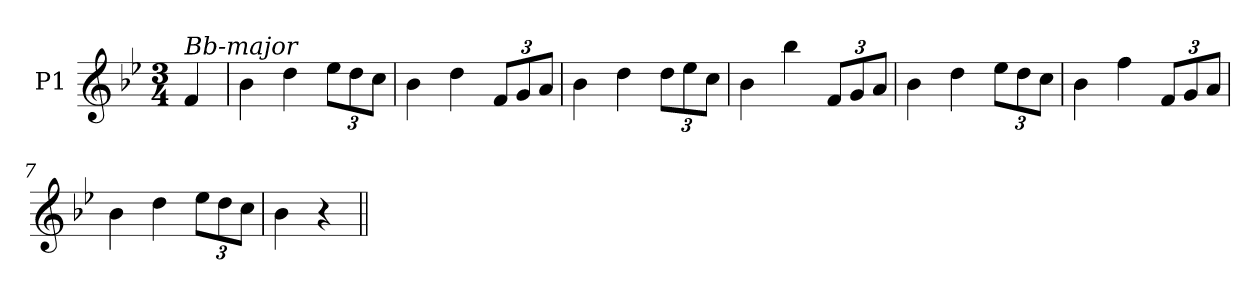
**kern
*part1
*staff1
*I"P1
*clefG2
*k[b-e-]
*B-:
*M3/4
=
!LO:TX:a:i:t=Bb-major
4f
=1
4b-
4dd
12ee-L
12dd
12ccJ
=2
4b-
4dd
12fL
12g
12aJ
=3
4b-
4dd
12ddL
12ee-
12ccJ
=4
4b-
4bb-
12fL
12g
12aJ
=5
4b-
4dd
12ee-L
12dd
12ccJ
=6
4b-
4ff
12fL
12g
12aJ
=7
4b-
4dd
12ee-L
12dd
12ccJ
=
4b-
4r
=||
*-
